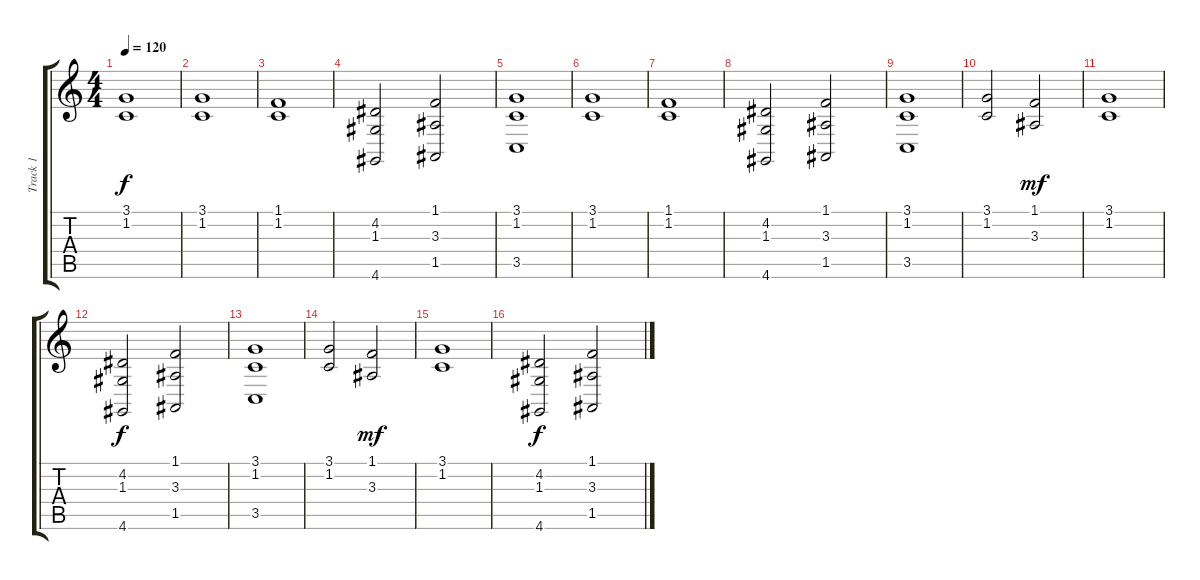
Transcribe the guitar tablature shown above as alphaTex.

\track ("Track 1" "Track 1") {instrument stringensemble2}
\staff {score tabs}
\tuning (E4 B3 G3 D3 A2 E2) {hide}
\ts (4 4)
\tempo 120
\clef g2
\ks c
(3.1 1.2).1{dy f} |
(3.1 1.2).1 |
(1.1 1.2).1 |
(4.2 1.3 4.6).2 (1.1 3.3 1.5).2 |
(3.1 1.2 3.5).1 |
(3.1 1.2).1 |
(1.1 1.2).1 |
(4.2 1.3 4.6).2 (1.1 3.3 1.5).2 |
(3.1 1.2 3.5).1 |
(3.1 1.2).2 (1.1 3.3).2{dy mf} |
(3.1 1.2).1 |
(4.2 1.3 4.6).2{dy f} (1.1 3.3 1.5).2 |
(3.1 1.2 3.5).1 |
(3.1 1.2).2 (1.1 3.3).2{dy mf} |
(3.1 1.2).1 |
(4.2 1.3 4.6).2{dy f} (1.1 3.3 1.5).2
